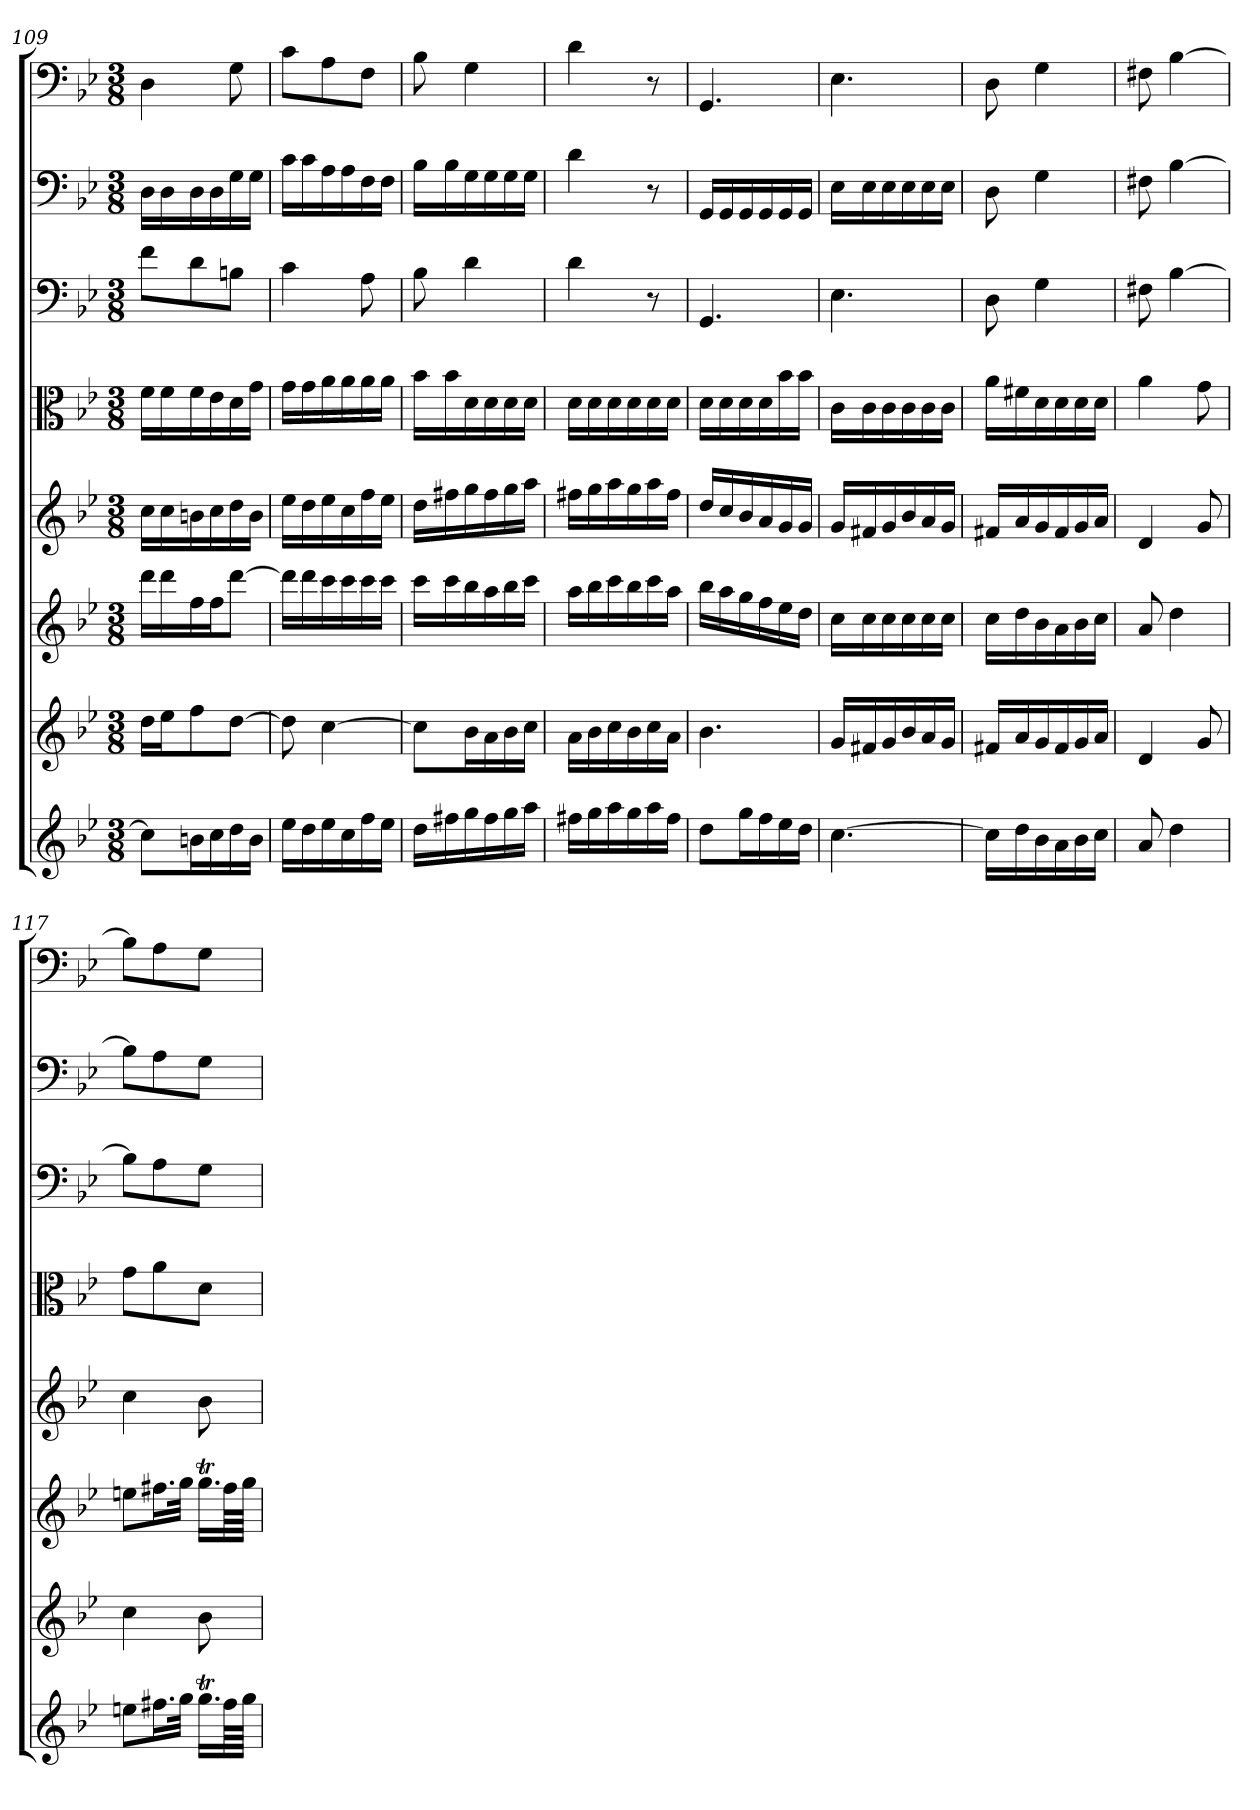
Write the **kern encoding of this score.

**kern	**kern	**kern	**kern	**kern	**kern	**kern	**kern
*part8	*part7	*part6	*part5	*part4	*part3	*part2	*part1
*staff8	*staff7	*staff6	*staff5	*staff4	*staff3	*staff2	*staff1
*clefG2	*clefG2	*clefG2	*clefG2	*clefC3	*clefF4	*clefF4	*clefF4
*k[b-e-]	*k[b-e-]	*k[b-e-]	*k[b-e-]	*k[b-e-]	*k[b-e-]	*k[b-e-]	*k[b-e-]
*g:	*g:	*g:	*g:	*g:	*g:	*g:	*g:
*M3/8	*M3/8	*M3/8	*M3/8	*M3/8	*M3/8	*M3/8	*M3/8
=109	=109	=109	=109	=109	=109	=109	=109
8cc\L]	16dd\LL	16ddd\LL	16cc\LL	16f\LL	8f\L	16D\LL	4D\
.	16ee-\J	16ddd\	16cc\	16f\	.	16D\	.
16bn\L	8ff\	16ff\	16bn\	16f\	8d\	16D\	.
16cc\	.	16ff\J	16cc\	16e-\	.	16D\	.
16dd\	[8dd\J	[8ddd\J	16dd\	16d\	8Bn\J	16G\	8G\
16b\JJ	.	.	16b\JJ	16g\JJ	.	16G\JJ	.
=110	=110	=110	=110	=110	=110	=110	=110
16ee-\LL	8dd\]	16ddd\LL]	16ee-\LL	16g\LL	4c\	16c\LL	8c\L
16dd\	.	16ddd\	16dd\	16g\	.	16c\	.
16ee-\	[4cc\	16ccc\	16ee-\	16a\	.	16A\	8A\
16cc\	.	16ccc\	16cc\	16a\	.	16A\	.
16ff\	.	16ccc\	16ff\	16a\	8A\	16F\	8F\J
16ee-\JJ	.	16ccc\JJ	16ee-\JJ	16a\JJ	.	16F\JJ	.
=111	=111	=111	=111	=111	=111	=111	=111
16dd\LL	8cc\L]	16ccc\LL	16dd\LL	16b-\LL	8B-\	16B-\LL	8B-\
16ff#X\	.	16ccc\	16ff#X\	16b-\	.	16B-\	.
16gg\	16b-\L	16bb-\	16gg\	16d\	4d\	16G\	4G\
16ff#\	16a\	16aa\	16ff#\	16d\	.	16G\	.
16gg\	16b-\	16bb-\	16gg\	16d\	.	16G\	.
16aa\JJ	16cc\JJ	16ccc\JJ	16aa\JJ	16d\JJ	.	16G\JJ	.
=112	=112	=112	=112	=112	=112	=112	=112
16ff#X\LL	16a\LL	16aa\LL	16ff#X\LL	16d\LL	4d\	4d\	4d\
16gg\	16b-\	16bb-\	16gg\	16d\	.	.	.
16aa\	16cc\	16ccc\	16aa\	16d\	.	.	.
16gg\	16b-\	16bb-\	16gg\	16d\	.	.	.
16aa\	16cc\	16ccc\	16aa\	16d\	8r	8r	8r
16ff#\JJ	16a\JJ	16aa\JJ	16ff#\JJ	16d\JJ	.	.	.
=113	=113	=113	=113	=113	=113	=113	=113
8dd\L	4.b-\	16bb-\LL	16dd/LL	16d\LL	4.GG/	16GG/LL	4.GG/
.	.	16aa\	16cc/	16d\	.	16GG/	.
16gg\L	.	16gg\	16b-/	16d\	.	16GG/	.
16ff\	.	16ff\	16a/	16d\	.	16GG/	.
16ee-\	.	16ee-\	16g/	16b-\	.	16GG/	.
16dd\JJ	.	16dd\JJ	16g/JJ	16b-\JJ	.	16GG/JJ	.
=114	=114	=114	=114	=114	=114	=114	=114
[4.cc\	16g/LL	16cc\LL	16g/LL	16c\LL	4.E-\	16E-\LL	4.E-\
.	16f#X/	16cc\	16f#X/	16c\	.	16E-\	.
.	16g/	16cc\	16g/	16c\	.	16E-\	.
.	16b-/	16cc\	16b-/	16c\	.	16E-\	.
.	16a/	16cc\	16a/	16c\	.	16E-\	.
.	16g/JJ	16cc\JJ	16g/JJ	16c\JJ	.	16E-\JJ	.
=115	=115	=115	=115	=115	=115	=115	=115
16cc\LL]	16f#X/LL	16cc\LL	16f#X/LL	16a\LL	8D\	8D\	8D\
16dd\	16a/	16dd\	16a/	16f#X\	.	.	.
16b-\	16g/	16b-\	16g/	16d\	4G\	4G\	4G\
16a\	16f#/	16a\	16f#/	16d\	.	.	.
16b-\	16g/	16b-\	16g/	16d\	.	.	.
16cc\JJ	16a/JJ	16cc\JJ	16a/JJ	16d\JJ	.	.	.
=116	=116	=116	=116	=116	=116	=116	=116
8a/	4d/	8a/	4d/	4a\	8F#X\	8F#X\	8F#X\
4dd\	.	4dd\	.	.	[4B-\	[4B-\	[4B-\
.	8g/	.	8g/	8g\	.	.	.
=117	=117	=117	=117	=117	=117	=117	=117
8een\L	4cc\	8een\L	4cc\	8g\L	8B-\L]	8B-\L]	8B-\L]
16.ff#X\L	.	16.ff#X\L	.	8a\	8A\	8A\	8A\
32gg\JJk	.	32gg\JJk	.	.	.	.	.
16.ggT\LL	8b-\	16.ggT\LL	8b-\	8d\J	8G\J	8G\J	8G\J
64ff#\LL	.	64ff#\LL	.	.	.	.	.
64gg\JJJJ	.	64gg\JJJJ	.	.	.	.	.
=	=	=	=	=	=	=	=
*-	*-	*-	*-	*-	*-	*-	*-
